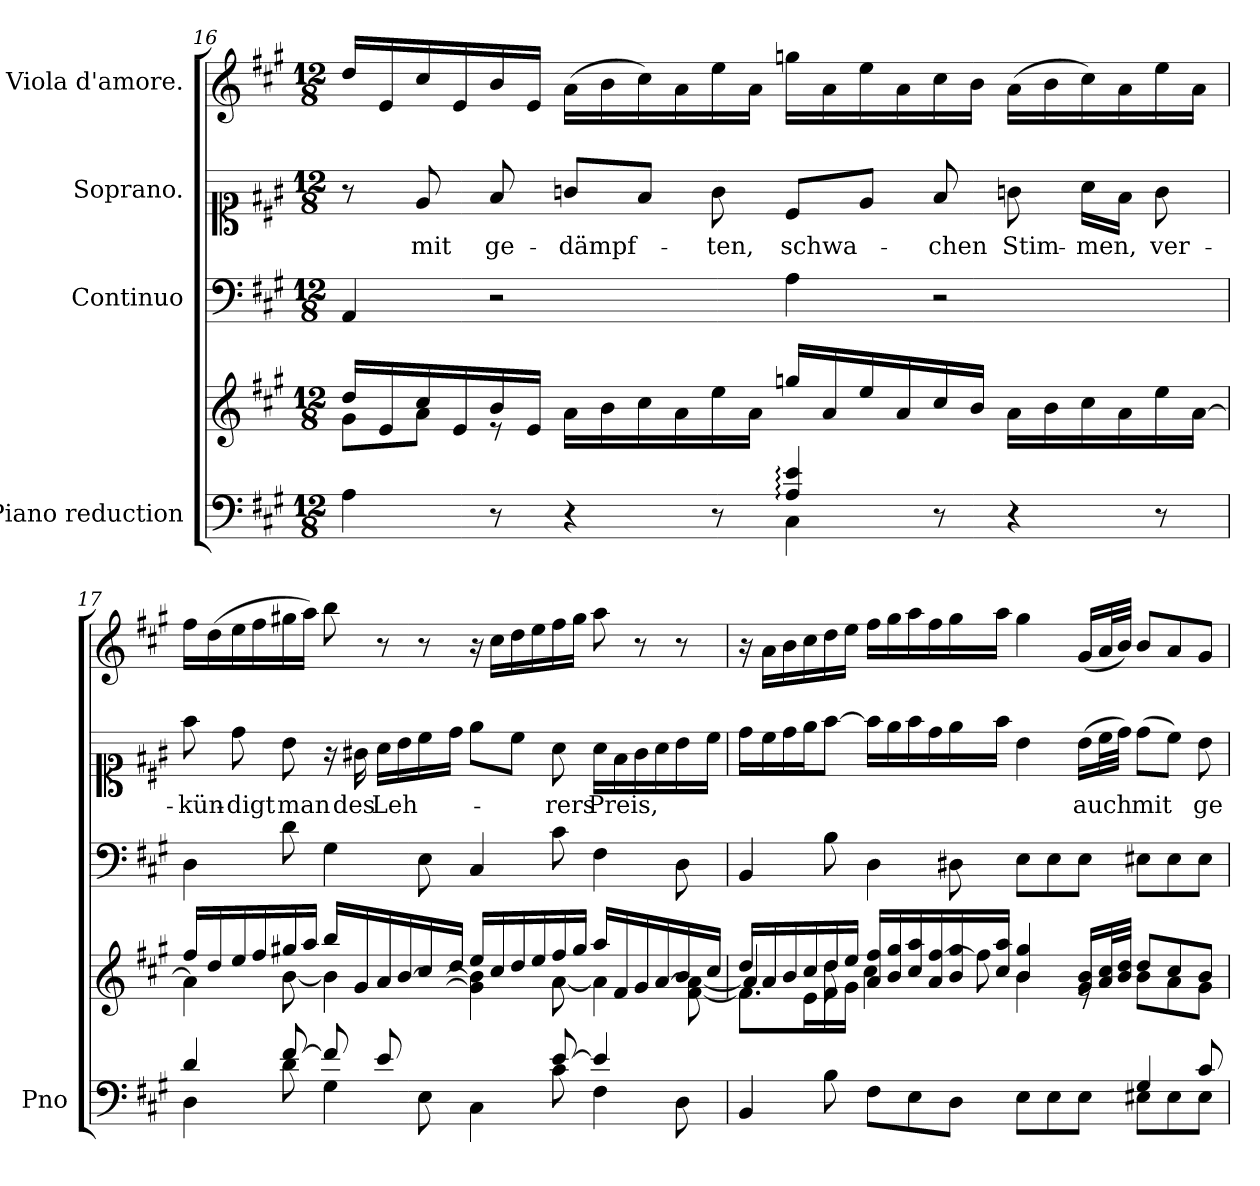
**kern	**kern	**kern	**kern	**text	**kern
*part4	*part4	*part3	*part2	*part2	*part1
*staff5	*staff4	*staff3	*staff2	*staff2	*staff1
*I"Piano reduction	*	*I"Continuo	*I"Soprano.	*	*I"Viola d'amore.
*I'Pno	*	*	*	*	*
*clefF4	*clefG2	*clefF4	*clefC1	*	*clefG2
*k[f#c#g#]	*k[f#c#g#]	*k[f#c#g#]	*k[f#c#g#]	*	*k[f#c#g#]
*A:	*A:	*A:	*A:	*	*A:
*M12/8	*M12/8	*M12/8	*M12/8	*	*M12/8
=16	=16	=16	=16	=16	=16
*^	*^	*	*	*	*
2.ryy	4A\	16dd/LL	8g#\L	4AA/	8r	.	16dd/LL
.	.	16e/	.	.	.	.	16e/
!	!	!	!	!	!	!LO:LY:b	!
.	.	16cc#/	8a\J	.	8e/	mit	16cc#/
.	.	16e/	.	.	.	.	16e/
!	!	!	!	!	!	!LO:LY:b	!
.	8r	16b/	8re	2r	8f#/	ge-	16b/
.	.	16e/JJ	.	.	.	.	16e/JJ
!	!	!	!	!	!	!LO:LY:b	!
.	4r	16a\LL	4.ryy	.	8gn/L	-dämpf-	(>16a\LL
.	.	16b\	.	.	.	.	16b\
.	.	16cc#\	.	.	8f#/J	.	16cc#\)
.	.	16a\	.	.	.	.	16a\
!	!	!	!	!	!	!LO:LY:b	!
.	8r	16ee\	.	.	8g\	-ten,	16ee\
.	.	16a\JJ	.	.	.	.	16a\JJ
!	!	!	!	!	!	!LO:LY:b	!
4A/: 4e/:	4C#\	16ggn/LL	4ryy	4A\	8c#/L	schwa-	16ggn\LL
.	.	16a/	.	.	.	.	16a\
.	.	16ee/	.	.	8e/J	.	16ee\
.	.	16a/	.	.	.	.	16a\
!	!	!	!	!	!	!LO:LY:b	!
2ryy	8r	16cc#/	8ryy	2r	8f#/	-chen	16cc#\
.	.	16b/JJ	.	.	.	.	16b\JJ
!	!	!	!	!	!	!LO:LY:b	!
.	4r	16a\LL	4.ryy	.	8gn\	Stim-	(>16a\LL
.	.	16b\	.	.	.	.	16b\
!	!	!	!	!	!	!LO:LY:b	!
.	.	16cc#\	.	.	16a\LL	-men,	16cc#\)
.	.	16a\	.	.	16f#\JJ	.	16a\
!	!	!	!	!	!	!LO:LY:b	!
.	8r	16ee\	.	.	8g\	ver-	16ee\
.	.	[16a\JJ	.	.	.	.	16a\JJ
!!LO:LB:g=z
=17	=17	=17	=17	=17	=17	=17	=17
*	*	*	*^	*	*	*	*
!	!	!	!	!	!	!	!LO:LY:b	!
4d/	4D\	16ff#/LL	4a\]	8ryy	4D\	8ff#\	-kün-	16ff#\LL
.	.	16dd/	.	.	.	.	.	(>16dd\
*	*	*	*v	*v	*	*	*	*
!	!	!	!	!	!	!LO:LY:b	!
.	.	16ee/	.	.	8dd\	-digt	16ee\
.	.	16ff#/	.	.	.	.	16ff#\
!	!	!	!	!	!	!LO:LY:b	!
[8f#/	8d\	16gg#X/	[8b\	8d\	8b\	man	16gg#X\
.	.	16aa/JJ	.	.	.	.	16aa\JJ)
8f#/L]	4G#\	16bb/LL	4b\]	4G#\	16r	.	8bb\
!	!	!	!	!	!	!LO:LY:b	!
.	.	16g#/	.	.	16g#X\	des	.
!	!	!	!	!	!	!LO:LY:b	!
8e/	.	16a/	.	.	16a\LL	Leh-	8r
.	.	[16b/	.	.	16b\	.	.
*	*	*	*^	*	*	*	*
8ryy	8E\	16cc#/	8ryy	[8g#\ 8b\_J	8E\	16cc#\	.	8r
.	.	16dd/JJ	.	.	.	16dd\JJ	.	.
4ryy	4C#\	16ee/LL	4g#\] 4b\]	2.ryy	4C#/	8ee\L	.	16r
.	.	16cc#/	.	.	.	.	.	16cc#\LL
.	.	16dd/	.	.	.	8cc#\J	.	16dd\
.	.	16ee/	.	.	.	.	.	16ee\
!	!	!	!	!	!	!	!LO:LY:b	!
[8e/	8c#\	16ff#/	[8a\	.	8c#\	8a\	-rers	16ff#\
.	.	16gg#/JJ	.	.	.	.	.	16gg#\JJ
!	!	!	!	!	!	!	!LO:LY:b	!
4e/]	4F#\	16aa/LL	4a\]	.	4F#\	16a\LL	Preis,	8aa\
.	.	16f#/	.	.	.	16f#\	.	.
.	.	16g#/	.	.	.	16g#\	.	8r
.	.	[16a/	.	.	.	16a\	.	.
8ryy	8D\	16b/	[8f#\ 8a\_	.	8D\	16b\	.	8r
.	.	16cc#/JJ	.	.	.	16cc#\JJ	.	.
=18	=18	=18	=18	=18	=18	=18	=18	=18
4BB/	4ryy	16dd/LL	8.f#\L]	4a/]	4BB/	16dd\LL	.	16r
.	.	16a/	.	.	.	16cc#\	.	16a\LL
.	.	16b/	.	.	.	16dd\	.	16b\
.	.	16cc#/	16e\L	.	.	16ee\J	.	16cc#\
4ryy	8B\	16dd/	16f#\	8dd\	8B\	[8ff#\J	.	16dd\
.	.	16ee/JJ	16g#\JJ	.	.	.	.	16ee\JJ
.	8F#\L	16a/ 16ff#/LL	4cc#\	8ryy	4D\	16ff#\LL]	.	16ff#\LL
.	.	16b/ 16gg#/	.	.	.	16ee\	.	16gg#\
4ryy	8E\	16cc#/ 16aa/	.	1ryy	.	16ff#\	.	16aa\
.	.	16a/ [16ff#/	.	.	.	16dd\	.	16ff#\
.	8D\J	16b/ 16gg#/	8ff#\]	.	8D#X\	16ee\	.	16gg#\
.	.	16cc#/ 16aa/JJ	.	.	.	16ff#\JJ	.	16aa\JJ
4.ryy	8E\L	4b/ 4gg#/	4b\	.	8E\L	4b\	.	4gg#\
.	8E\	.	.	.	8E\	.	.	.
!	!	!	!	!	!	!	!LO:LY:b	!
.	8E\J	16g#/ 16b/LL	8re	.	8E\J	(>16b\LL	auch	(<16g#/LL
.	.	32a/ 32cc#/L	.	.	.	32cc#\L	.	32a/L
.	.	32b/ 32dd/JJJ	.	.	.	32dd\JJJ)	.	32b/JJJ)
!	!	!	!	!	!	!	!LO:LY:b	!
4G#/	8E#X\L	8dd/L	8b\L	.	8E#X\L	(>8dd\L	mit	8b/L
.	8E#\	8cc#/	8a\	.	8E#\	8cc#\J)	.	8a/
!	!	!	!	!	!	!	!LO:LY:b	!
8c#/	8E#\J	8b/J	8g#\J	.	8E#\J	8b\	ge-	8g#/J
*v	*v	*	*	*	*	*	*	*
*	*v	*v	*v	*	*	*	*
=	=	=	=	=	=
*-	*-	*-	*-	*-	*-
